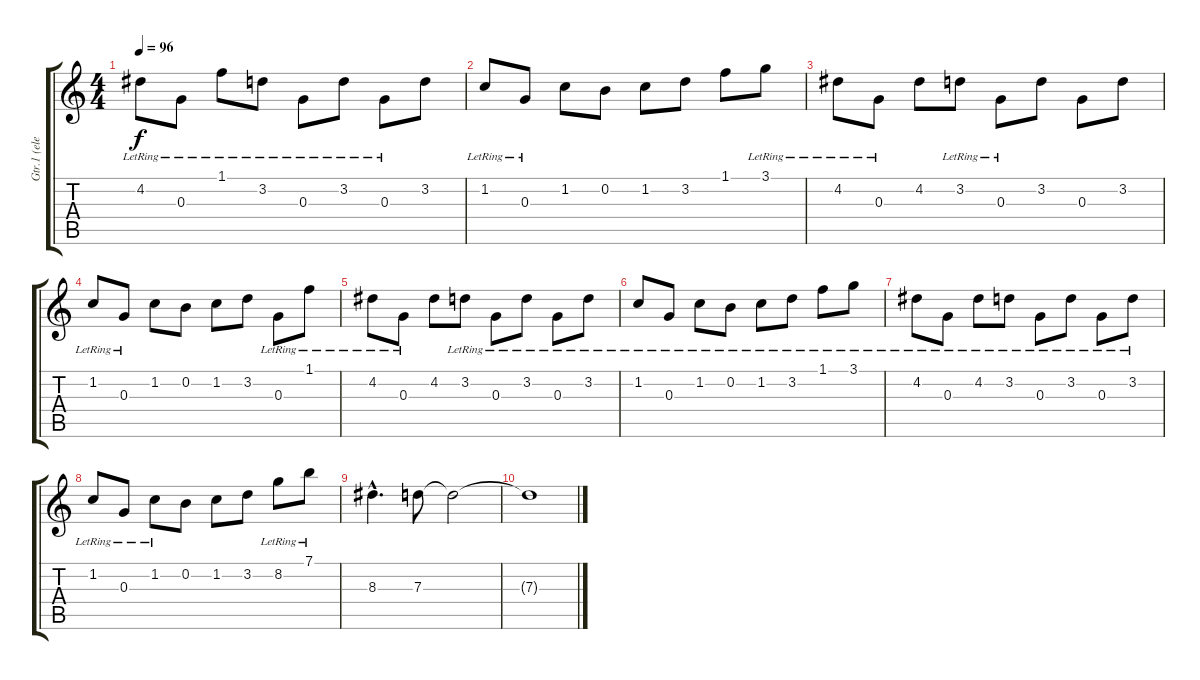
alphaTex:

\track ("Gtr.1 (elec.)" "Gtr.1 (ele") {instrument electricguitarclean}
\staff {score tabs}
\tuning (E4 B3 G3 D3 A2 E2) {hide}
\ts (4 4)
\tempo 96
\clef g2
\ks c
4.2{lr}.8{dy f} 0.3{lr}.8 1.1{lr}.8 3.2{lr}.8 0.3{lr}.8 3.2{lr}.8 0.3{lr}.8 3.2.8 |
1.2{lr}.8 0.3{lr}.8 1.2.8 0.2.8 1.2.8 3.2.8 1.1.8 3.1{lr}.8 |
4.2{lr}.8 0.3{lr}.8 4.2.8 3.2{lr}.8 0.3{lr}.8 3.2.8 0.3.8 3.2.8 |
1.2{lr}.8 0.3{lr}.8 1.2.8 0.2.8 1.2.8 3.2.8 0.3{lr}.8 1.1{lr}.8 |
4.2{lr}.8 0.3{lr}.8 4.2.8 3.2{lr}.8 0.3{lr}.8 3.2{lr}.8 0.3{lr}.8 3.2{lr}.8 |
1.2{lr}.8 0.3{lr}.8 1.2{lr}.8 0.2{lr}.8 1.2{lr}.8 3.2{lr}.8 1.1{lr}.8 3.1{lr}.8 |
4.2{lr}.8 0.3{lr}.8 4.2{lr}.8 3.2{lr}.8 0.3{lr}.8 3.2{lr}.8 0.3{lr}.8 3.2{lr}.8 |
1.2{lr}.8 0.3{lr}.8 1.2{lr}.8 0.2.8 1.2.8 3.2.8 8.2{lr}.8 7.1{lr}.8 |
8.3{hac}.4{d} 7.3.8 7.3{t}.2 |
7.3{t}.1
